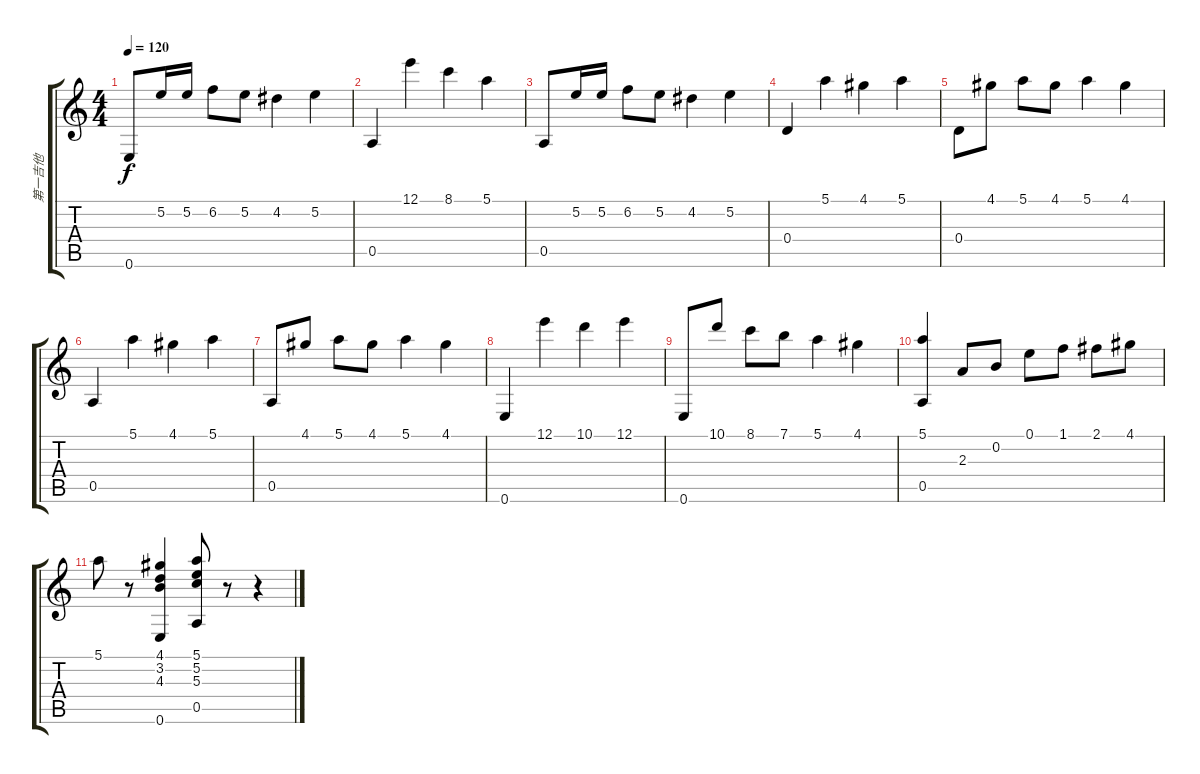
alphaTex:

\track ("第一吉他" "第一吉他") {instrument acousticguitarnylon}
\staff {score tabs}
\tuning (E4 B3 G3 D3 A2 E2) {hide}
\ts (4 4)
\tempo 120
\clef g2
\ks c
0.6.8{dy f} 5.2.16 5.2.16 6.2.8 5.2.8 4.2.4 5.2.4 |
0.5.4 12.1.4 8.1.4 5.1.4 |
0.5.8 5.2.16 5.2.16 6.2.8 5.2.8 4.2.4 5.2.4 |
0.4.4 5.1.4 4.1.4 5.1.4 |
0.4.8 4.1.8 5.1.8 4.1.8 5.1.4 4.1.4 |
0.5.4 5.1.4 4.1.4 5.1.4 |
0.5.8 4.1.8 5.1.8 4.1.8 5.1.4 4.1.4 |
0.6.4 12.1.4 10.1.4 12.1.4 |
0.6.8 10.1.8 8.1.8 7.1.8 5.1.4 4.1.4 |
(5.1 0.5).4 2.3.8 0.2.8 0.1.8 1.1.8 2.1.8 4.1.8 |
5.1.8 r.8 (4.1 3.2 4.3 0.6).4 (5.1 5.2 5.3 0.5).8 r.8 r.4
